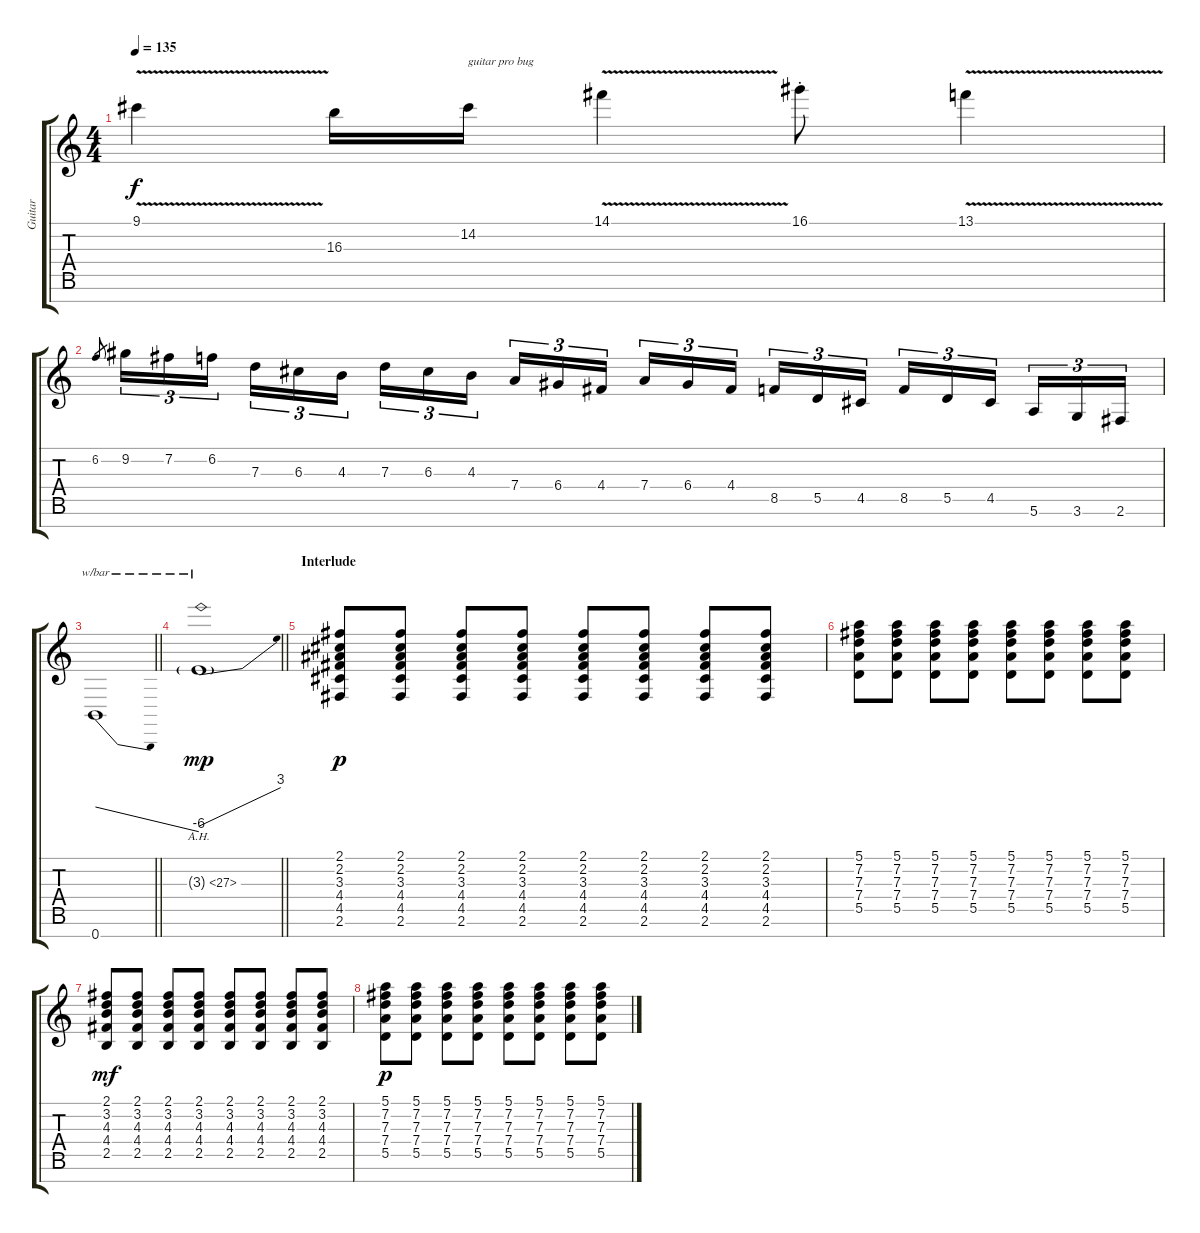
\track ("Guitar" "Guitar") {instrument distortionguitar}
\staff {score tabs}
\tuning (E4 B3 G3 D3 A2 E2 B1) {hide}
\ts (4 4)
\tempo 135
\clef g2
\ks c
9.1{v}.4{dy f} 16.3.16 14.2.16{txt "guitar pro bug"} 14.1{v}.4 16.1{st}.8 13.1{v}.4 |
6.2.8{gr} 9.2.16{tu (3 2)} 7.2.16{tu (3 2)} 6.2.16{tu (3 2) beam splitsecondary} 7.3.16{tu (3 2)} 6.3.16{tu (3 2)} 4.3.16{tu (3 2)} 7.3.16{tu (3 2)} 6.3.16{tu (3 2)} 4.3.16{tu (3 2) beam splitsecondary} 7.4.16{tu (3 2)} 6.4.16{tu (3 2)} 4.4.16{tu (3 2)} 7.4.16{tu (3 2)} 6.4.16{tu (3 2)} 4.4.16{tu (3 2) beam splitsecondary} 8.5.16{tu (3 2)} 5.5.16{tu (3 2)} 4.5.16{tu (3 2)} 8.5.16{tu (3 2)} 5.5.16{tu (3 2)} 4.5.16{tu (3 2) beam splitsecondary} 5.6.16{tu (3 2)} 3.6.16{tu (3 2)} 2.6.16{tu (3 2)} |
\barLineRight lightlight
0.7.1{tbe (dive default 0 0 60 -24)} |
\barLineRight lightlight
3.3{ah 24 g}.1{tbe (dive default 0 -12 60 12) dy mp} |
\section ("" "Interlude")
(2.1 2.2 3.3 4.4 4.5 2.6).8{dy p balance 16} (2.1 2.2 3.3 4.4 4.5 2.6).8 (2.1 2.2 3.3 4.4 4.5 2.6).8 (2.1 2.2 3.3 4.4 4.5 2.6).8 (2.1 2.2 3.3 4.4 4.5 2.6).8 (2.1 2.2 3.3 4.4 4.5 2.6).8 (2.1 2.2 3.3 4.4 4.5 2.6).8 (2.1 2.2 3.3 4.4 4.5 2.6).8 |
(5.1 7.2 7.3 7.4 5.5).8 (5.1 7.2 7.3 7.4 5.5).8 (5.1 7.2 7.3 7.4 5.5).8 (5.1 7.2 7.3 7.4 5.5).8 (5.1 7.2 7.3 7.4 5.5).8 (5.1 7.2 7.3 7.4 5.5).8 (5.1 7.2 7.3 7.4 5.5).8 (5.1 7.2 7.3 7.4 5.5).8 |
(2.1 3.2 4.3 4.4 2.5).8{dy mf} (2.1 3.2 4.3 4.4 2.5).8 (2.1 3.2 4.3 4.4 2.5).8 (2.1 3.2 4.3 4.4 2.5).8 (2.1 3.2 4.3 4.4 2.5).8 (2.1 3.2 4.3 4.4 2.5).8 (2.1 3.2 4.3 4.4 2.5).8 (2.1 3.2 4.3 4.4 2.5).8 |
(5.1 7.2 7.3 7.4 5.5).8{dy p} (5.1 7.2 7.3 7.4 5.5).8 (5.1 7.2 7.3 7.4 5.5).8 (5.1 7.2 7.3 7.4 5.5).8 (5.1 7.2 7.3 7.4 5.5).8 (5.1 7.2 7.3 7.4 5.5).8 (5.1 7.2 7.3 7.4 5.5).8 (5.1 7.2 7.3 7.4 5.5).8
